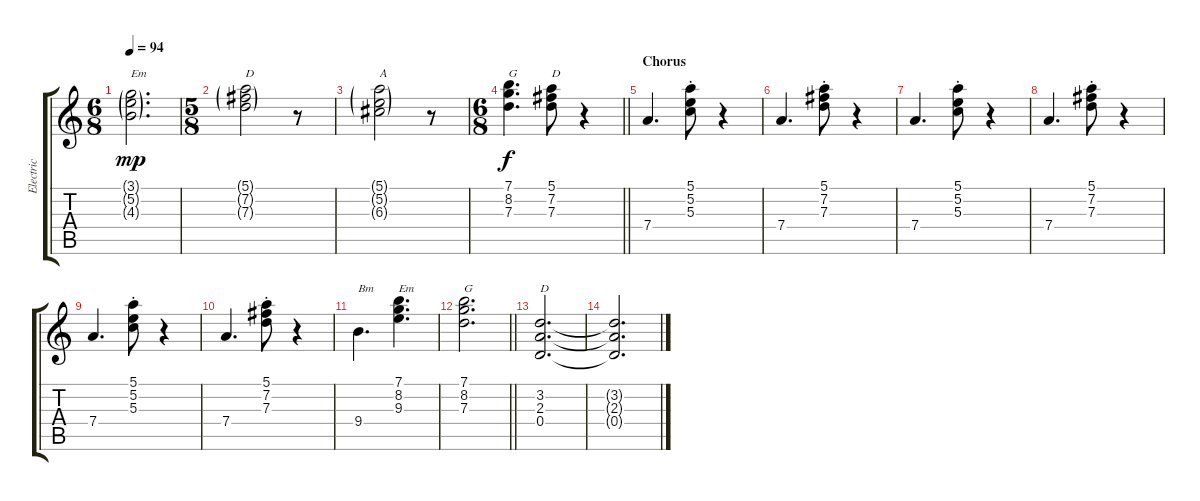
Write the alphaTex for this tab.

\track ("Electric" "Electric") {instrument overdrivenguitar}
\staff {score tabs}
\tuning (E4 B3 G3 D3 A2 E2) {hide}
\ts (6 8)
\tempo 94
\clef g2
\ks c
(3.1{g} 5.2{g} 4.3{g}).2{d txt "Em" dy mp} |
\ts (5 8)
(5.1{g} 7.2{g} 7.3{g}).2{txt "D"} r.8 |
(5.1{g} 5.2{g} 6.3{g}).2{txt "A"} r.8 |
\ts (6 8)
\barLineRight lightlight
(7.1 8.2 7.3).4{d txt "G" dy f} (5.1 7.2 7.3).8{txt "D"} r.4 |
\section ("" "Chorus")
7.4.4{d} (5.1{st} 5.2{st} 5.3{st}).8 r.4 |
7.4.4{d} (5.1{st} 7.2{st} 7.3{st}).8 r.4 |
7.4.4{d} (5.1{st} 5.2{st} 5.3{st}).8 r.4 |
7.4.4{d} (5.1{st} 7.2{st} 7.3{st}).8 r.4 |
7.4.4{d} (5.1{st} 5.2{st} 5.3{st}).8 r.4 |
7.4.4{d} (5.1{st} 7.2{st} 7.3{st}).8 r.4 |
9.4.4{d txt "Bm"} (7.1 8.2 9.3).4{d txt "Em"} |
\barLineRight lightlight
(7.1 8.2 7.3).2{d txt "G"} |
(3.2 2.3 0.4).2{d txt "D"} |
(3.2{t} 2.3{t} 0.4{t}).2{d}
